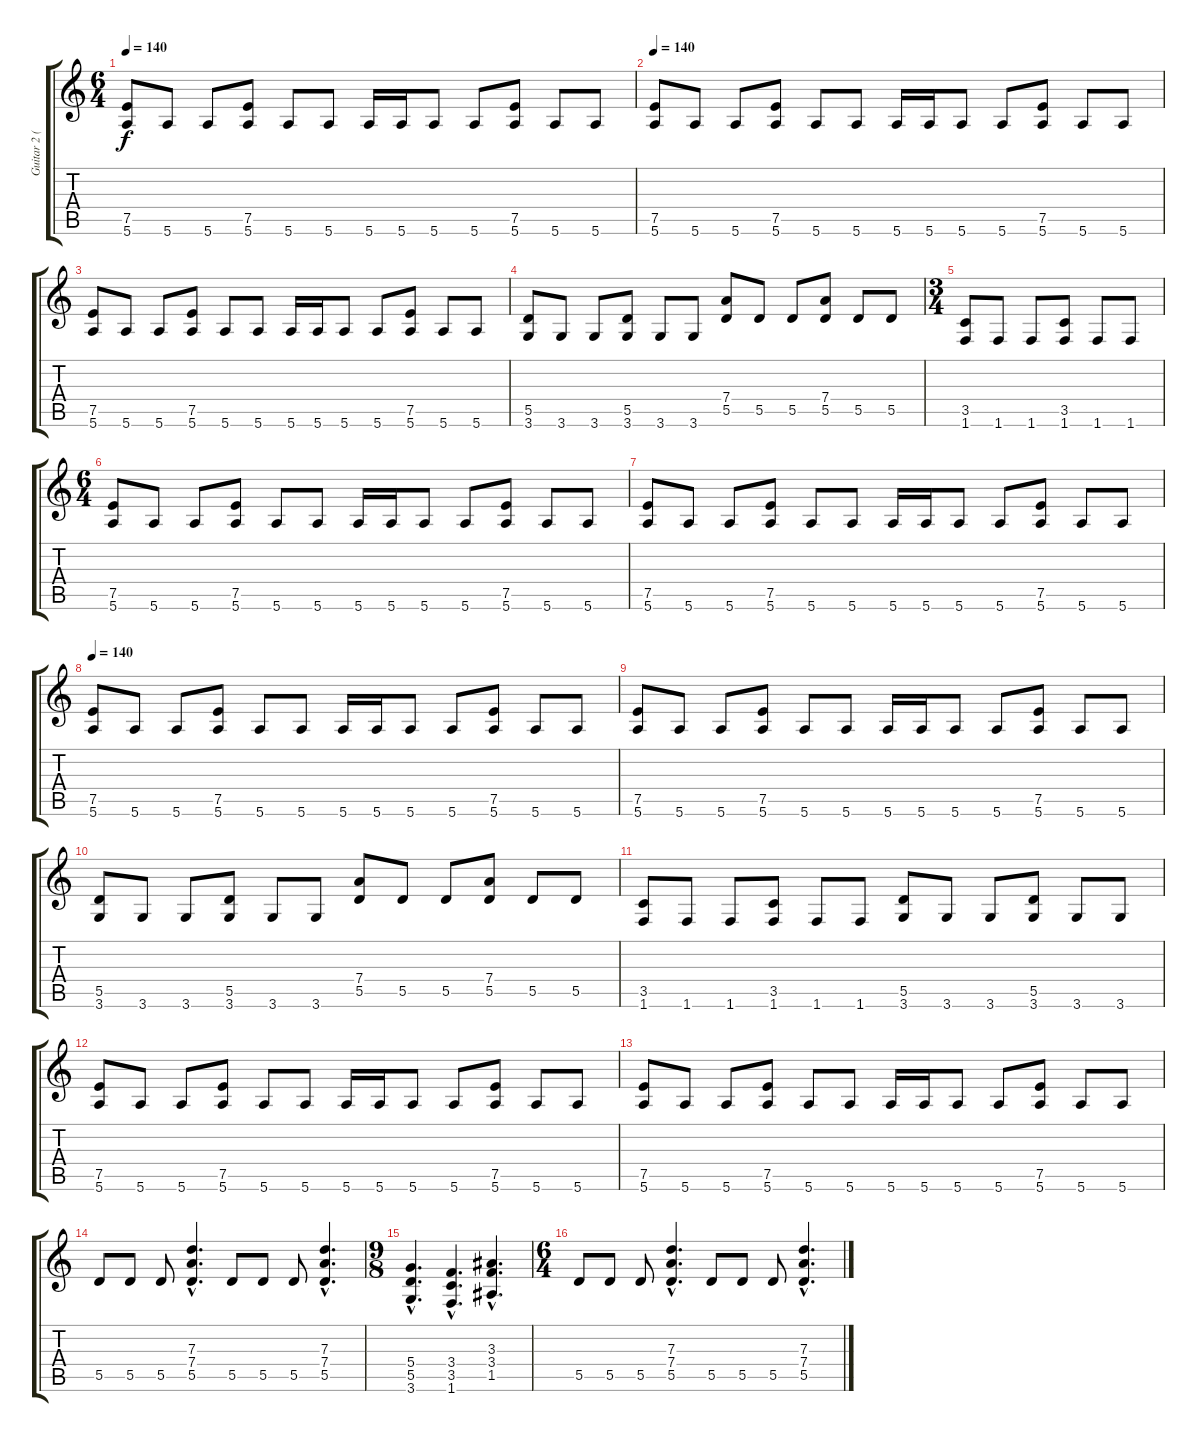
\track ("Guitar 2 (solo)" "Guitar 2 (") {instrument overdrivenguitar}
\staff {score tabs}
\tuning (E4 B3 G3 D3 A2 E2) {hide}
\ts (6 4)
\tempo 140
\clef g2
\ks c
(7.5 5.6).8{dy f} 5.6.8 5.6.8 (7.5 5.6).8 5.6.8 5.6.8 5.6.16 5.6.16 5.6.8 5.6.8 (7.5 5.6).8 5.6.8 5.6.8 |
\tempo 140
(7.5 5.6).8{volume 11} 5.6.8 5.6.8 (7.5 5.6).8 5.6.8 5.6.8 5.6.16 5.6.16 5.6.8 5.6.8 (7.5 5.6).8 5.6.8 5.6.8 |
(7.5 5.6).8 5.6.8 5.6.8 (7.5 5.6).8 5.6.8 5.6.8 5.6.16 5.6.16 5.6.8 5.6.8 (7.5 5.6).8 5.6.8 5.6.8 |
(5.5 3.6).8 3.6.8 3.6.8 (5.5 3.6).8 3.6.8 3.6.8 (7.4 5.5).8 5.5.8 5.5.8 (7.4 5.5).8 5.5.8 5.5.8 |
\ts (3 4)
(3.5 1.6).8 1.6.8 1.6.8 (3.5 1.6).8 1.6.8 1.6.8 |
\ts (6 4)
(7.5 5.6).8 5.6.8 5.6.8 (7.5 5.6).8 5.6.8 5.6.8 5.6.16 5.6.16 5.6.8 5.6.8 (7.5 5.6).8 5.6.8 5.6.8 |
(7.5 5.6).8 5.6.8 5.6.8 (7.5 5.6).8 5.6.8 5.6.8 5.6.16 5.6.16 5.6.8 5.6.8 (7.5 5.6).8 5.6.8 5.6.8 |
\tempo 140
(7.5 5.6).8{volume 11} 5.6.8 5.6.8 (7.5 5.6).8 5.6.8 5.6.8 5.6.16 5.6.16 5.6.8 5.6.8 (7.5 5.6).8 5.6.8 5.6.8 |
(7.5 5.6).8 5.6.8 5.6.8 (7.5 5.6).8 5.6.8 5.6.8 5.6.16 5.6.16 5.6.8 5.6.8 (7.5 5.6).8 5.6.8 5.6.8 |
(5.5 3.6).8 3.6.8 3.6.8 (5.5 3.6).8 3.6.8 3.6.8 (7.4 5.5).8 5.5.8 5.5.8 (7.4 5.5).8 5.5.8 5.5.8 |
(3.5 1.6).8 1.6.8 1.6.8 (3.5 1.6).8 1.6.8 1.6.8 (5.5 3.6).8 3.6.8 3.6.8 (5.5 3.6).8 3.6.8 3.6.8 |
(7.5 5.6).8 5.6.8 5.6.8 (7.5 5.6).8 5.6.8 5.6.8 5.6.16 5.6.16 5.6.8 5.6.8 (7.5 5.6).8 5.6.8 5.6.8 |
(7.5 5.6).8 5.6.8 5.6.8 (7.5 5.6).8 5.6.8 5.6.8 5.6.16 5.6.16 5.6.8 5.6.8 (7.5 5.6).8 5.6.8 5.6.8 |
5.5.8 5.5.8 5.5.8 (7.3{hac} 7.4{hac} 5.5{hac}).4{d} 5.5.8 5.5.8 5.5.8 (7.3{hac} 7.4{hac} 5.5{hac}).4{d} |
\ts (9 8)
(5.4{hac} 5.5{hac} 3.6{hac}).4{d} (3.4{hac} 3.5{hac} 1.6{hac}).4{d} (3.3{hac} 3.4{hac} 1.5{hac}).4{d} |
\ts (6 4)
5.5.8 5.5.8 5.5.8 (7.3{hac} 7.4{hac} 5.5{hac}).4{d} 5.5.8 5.5.8 5.5.8 (7.3{hac} 7.4{hac} 5.5{hac}).4{d}
